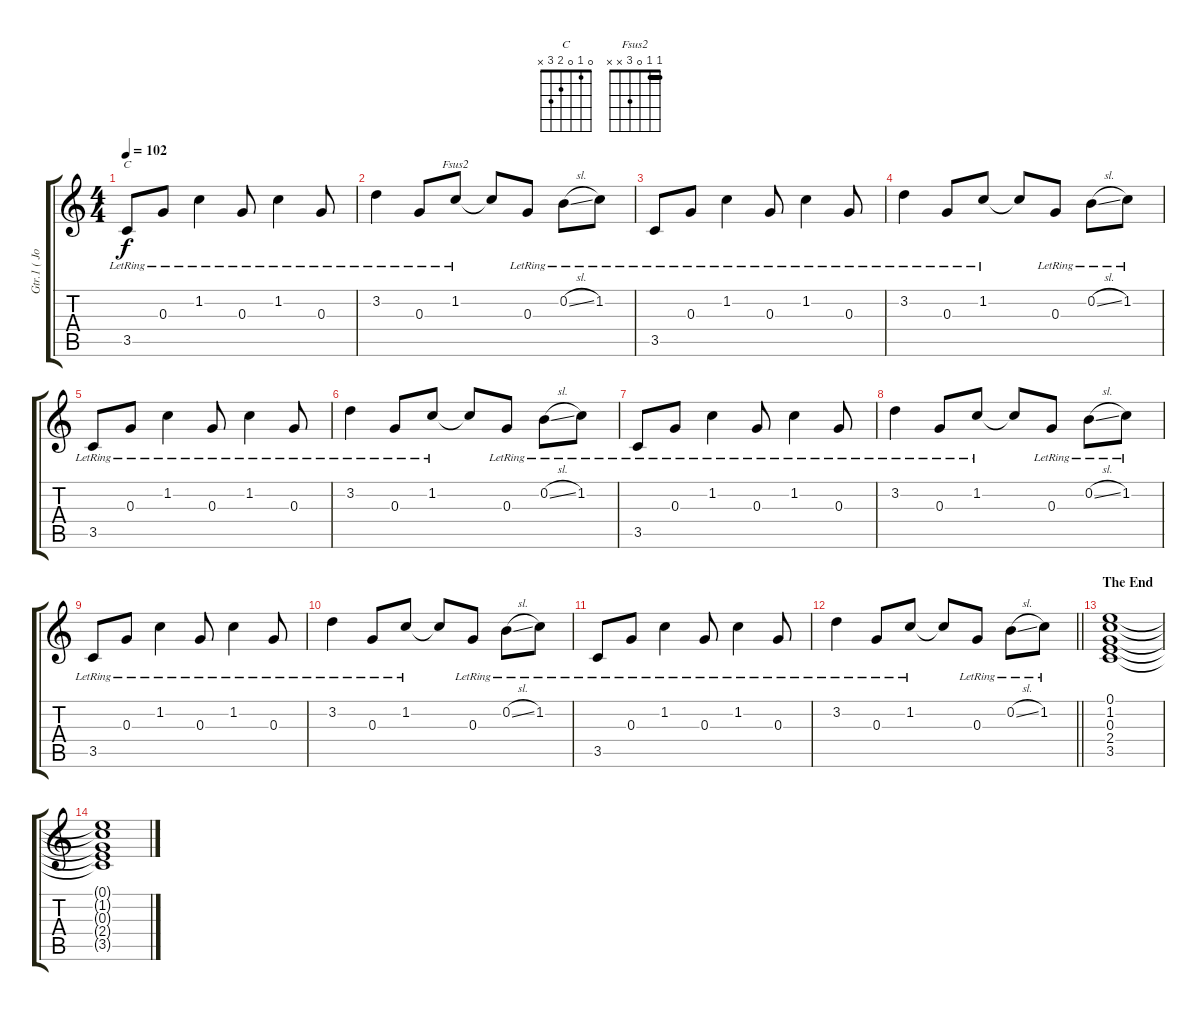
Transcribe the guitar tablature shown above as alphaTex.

\track ("Gtr.1 ( Jonny Greenwood )" "Gtr.1 ( Jo") {instrument electricguitarclean}
\staff {score tabs}
\tuning (E4 B3 G3 D3 A2 E2) {hide}
\chord ("C" 0 1 0 2 3 x)
\chord ("Fsus2" 1 1 0 3 x x) {barre 1}
\ts (4 4)
\tempo 102
\clef g2
\ks c
3.5{lr}.8{ch "C" dy f} 0.3{lr}.8 1.2{lr}.4 0.3{lr}.8 1.2{lr}.4 0.3{lr}.8 |
3.2{lr}.4 0.3{lr}.8 1.2{lr}.8{ch "Fsus2"} 1.2{t}.8 0.3{lr}.8 0.2{sl lr}.8 1.2{lr}.8 |
3.5{lr}.8 0.3{lr}.8 1.2{lr}.4 0.3{lr}.8 1.2{lr}.4 0.3{lr}.8 |
3.2{lr}.4 0.3{lr}.8 1.2{lr}.8 1.2{t}.8 0.3{lr}.8 0.2{sl lr}.8 1.2{lr}.8 |
3.5{lr}.8 0.3{lr}.8 1.2{lr}.4 0.3{lr}.8 1.2{lr}.4 0.3{lr}.8 |
3.2{lr}.4 0.3{lr}.8 1.2{lr}.8 1.2{t}.8 0.3{lr}.8 0.2{sl lr}.8 1.2{lr}.8 |
3.5{lr}.8 0.3{lr}.8 1.2{lr}.4 0.3{lr}.8 1.2{lr}.4 0.3{lr}.8 |
3.2{lr}.4 0.3{lr}.8 1.2{lr}.8 1.2{t}.8 0.3{lr}.8 0.2{sl lr}.8 1.2{lr}.8 |
3.5{lr}.8 0.3{lr}.8 1.2{lr}.4 0.3{lr}.8 1.2{lr}.4 0.3{lr}.8 |
3.2{lr}.4 0.3{lr}.8 1.2{lr}.8 1.2{t}.8 0.3{lr}.8 0.2{sl lr}.8 1.2{lr}.8 |
3.5{lr}.8 0.3{lr}.8 1.2{lr}.4 0.3{lr}.8 1.2{lr}.4 0.3{lr}.8 |
\barLineRight lightlight
3.2{lr}.4 0.3{lr}.8 1.2{lr}.8 1.2{t}.8 0.3{lr}.8 0.2{sl lr}.8 1.2{lr}.8 |
\section ("" "The End")
(0.1 1.2 0.3 2.4 3.5).1 |
(0.1{t} 1.2{t} 0.3{t} 2.4{t} 3.5{t}).1
